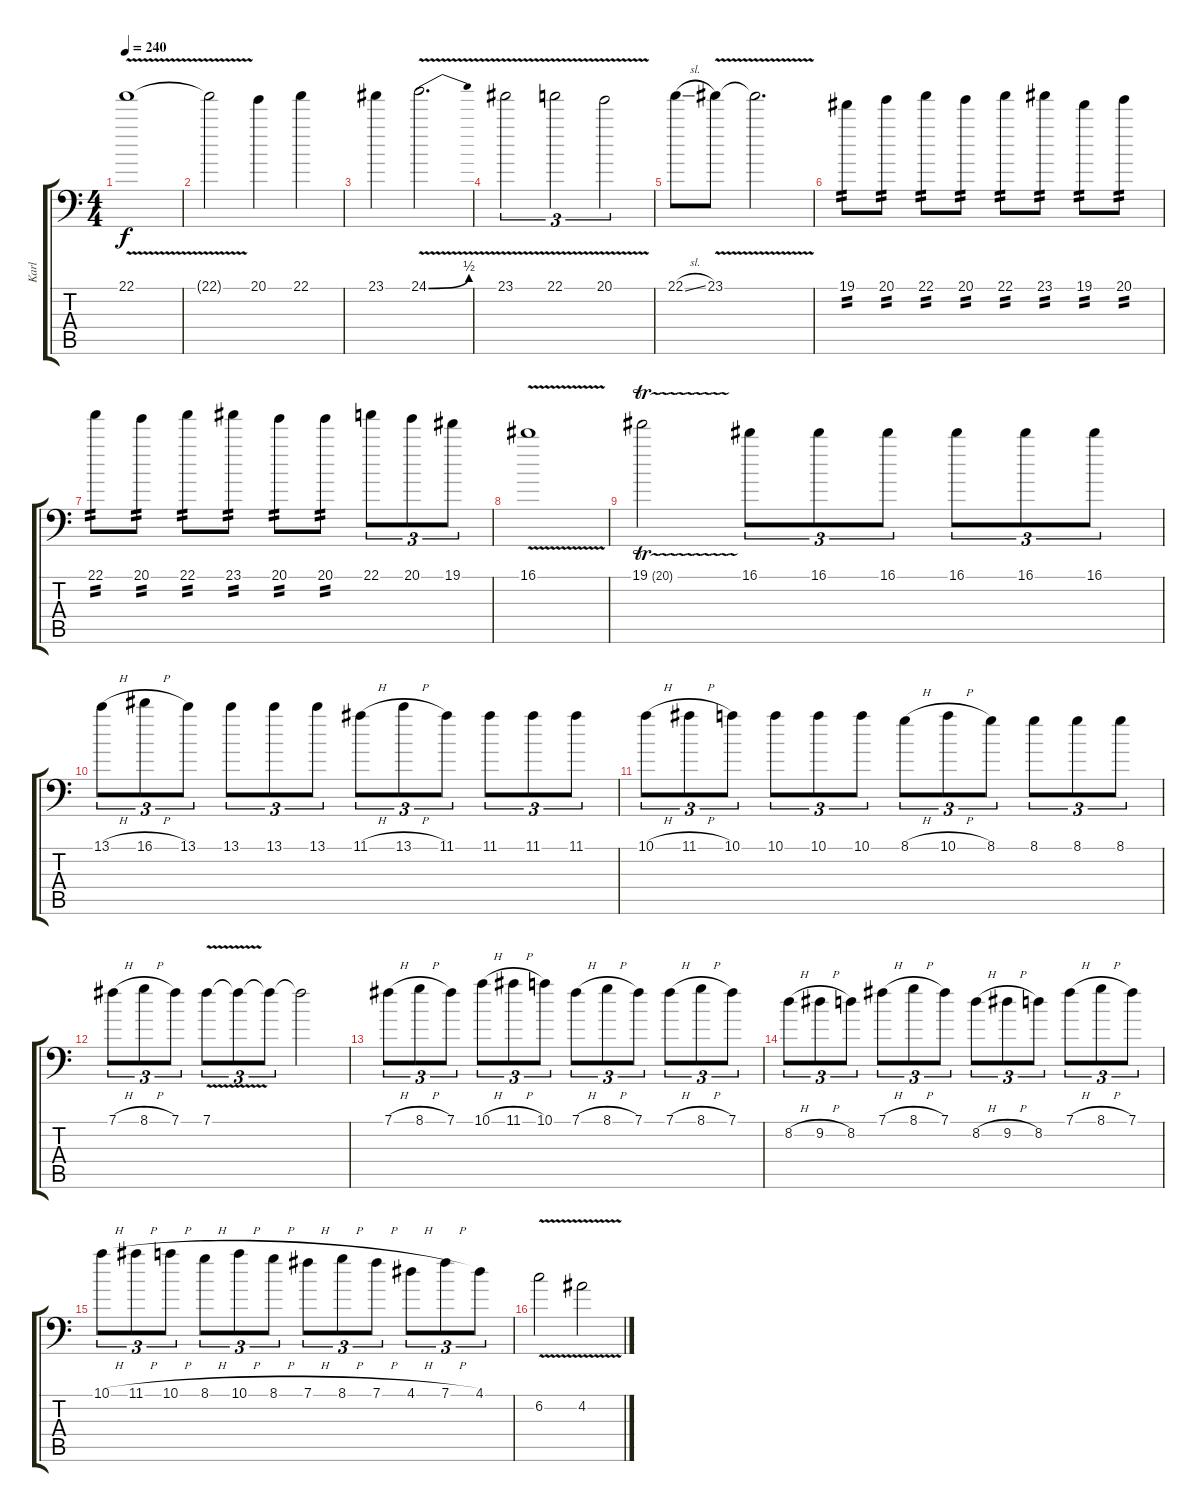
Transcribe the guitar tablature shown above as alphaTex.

\track ("Karl" "Karl") {instrument distortionguitar}
\staff {score tabs}
\tuning (B3 Gb3 D3 A2 E2 A1) {hide}
\ts (4 4)
\tempo 240
\clef f4
\ks c
22.1{v}.1{dy f} |
22.1{t}.2 20.1.4 22.1.4 |
23.1.4 24.1{be (bend 0 0 60 2) v}.2{d} |
23.1{v}.2{tu (3 2)} 22.1{v}.2{tu (3 2)} 20.1{v}.2{tu (3 2)} |
22.1{sl}.8 23.1{v}.8 23.1{t}.2{d} |
19.1.8{tp 2} 20.1.8{tp 2} 22.1.8{tp 2} 20.1.8{tp 2} 22.1.8{tp 2} 23.1.8{tp 2} 19.1.8{tp 2} 20.1.8{tp 2} |
22.1.8{tp 2} 20.1.8{tp 2} 22.1.8{tp 2} 23.1.8{tp 2} 20.1.8{tp 2} 20.1.8{tp 2} 22.1.8{tu (3 2)} 20.1.8{tu (3 2)} 19.1.8{tu (3 2)} |
16.1{v}.1 |
19.1{tr (20 16)}.2 16.1.8{tu (3 2)} 16.1.8{tu (3 2)} 16.1.8{tu (3 2)} 16.1.8{tu (3 2)} 16.1.8{tu (3 2)} 16.1.8{tu (3 2)} |
13.1{h}.8{tu (3 2)} 16.1{h}.8{tu (3 2)} 13.1.8{tu (3 2)} 13.1.8{tu (3 2)} 13.1.8{tu (3 2)} 13.1.8{tu (3 2)} 11.1{h}.8{tu (3 2)} 13.1{h}.8{tu (3 2)} 11.1.8{tu (3 2)} 11.1.8{tu (3 2)} 11.1.8{tu (3 2)} 11.1.8{tu (3 2)} |
10.1{h}.8{tu (3 2)} 11.1{h}.8{tu (3 2)} 10.1.8{tu (3 2)} 10.1.8{tu (3 2)} 10.1.8{tu (3 2)} 10.1.8{tu (3 2)} 8.1{h}.8{tu (3 2)} 10.1{h}.8{tu (3 2)} 8.1.8{tu (3 2)} 8.1.8{tu (3 2)} 8.1.8{tu (3 2)} 8.1.8{tu (3 2)} |
7.1{h}.8{tu (3 2)} 8.1{h}.8{tu (3 2)} 7.1.8{tu (3 2)} 7.1{v}.8{tu (3 2)} 7.1{t}.8{tu (3 2)} 7.1{t}.8{tu (3 2)} 7.1{t}.2 |
7.1{h}.8{tu (3 2)} 8.1{h}.8{tu (3 2)} 7.1.8{tu (3 2)} 10.1{h}.8{tu (3 2)} 11.1{h}.8{tu (3 2)} 10.1.8{tu (3 2)} 7.1{h}.8{tu (3 2)} 8.1{h}.8{tu (3 2)} 7.1.8{tu (3 2)} 7.1{h}.8{tu (3 2)} 8.1{h}.8{tu (3 2)} 7.1.8{tu (3 2)} |
8.2{h}.8{tu (3 2)} 9.2{h}.8{tu (3 2)} 8.2.8{tu (3 2)} 7.1{h}.8{tu (3 2)} 8.1{h}.8{tu (3 2)} 7.1.8{tu (3 2)} 8.2{h}.8{tu (3 2)} 9.2{h}.8{tu (3 2)} 8.2.8{tu (3 2)} 7.1{h}.8{tu (3 2)} 8.1{h}.8{tu (3 2)} 7.1.8{tu (3 2)} |
10.1{h}.8{tu (3 2)} 11.1{h}.8{tu (3 2)} 10.1{h}.8{tu (3 2)} 8.1{h}.8{tu (3 2)} 10.1{h}.8{tu (3 2)} 8.1{h}.8{tu (3 2)} 7.1{h}.8{tu (3 2)} 8.1{h}.8{tu (3 2)} 7.1{h}.8{tu (3 2)} 4.1{h}.8{tu (3 2)} 7.1{h}.8{tu (3 2)} 4.1.8{tu (3 2)} |
6.2{v}.2 4.2{v}.2
